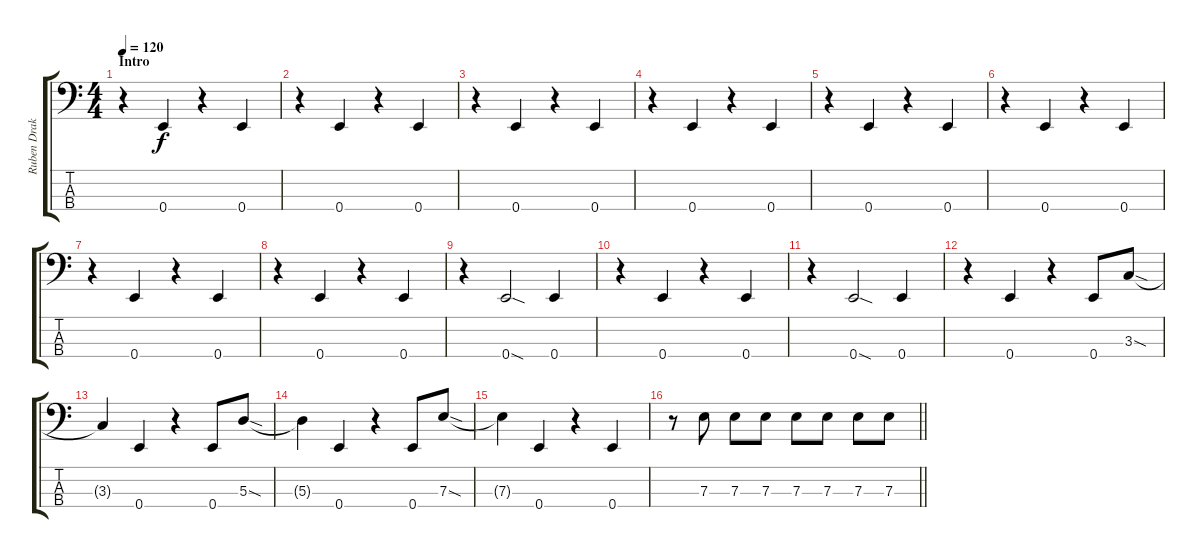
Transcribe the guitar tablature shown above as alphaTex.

\track ("Ruben Drake" "Ruben Drak") {instrument electricbasspick}
\staff {score tabs}
\tuning (G2 D2 A1 E1) {hide}
\ts (4 4)
\section ("" "Intro")
\tempo 120
\clef f4
\ks c
r.4{dy f instrument electricbasspick} 0.4.4 r.4 0.4.4 |
r.4 0.4.4 r.4 0.4.4 |
r.4 0.4.4 r.4 0.4.4 |
r.4 0.4.4 r.4 0.4.4 |
r.4 0.4.4 r.4 0.4.4 |
r.4 0.4.4 r.4 0.4.4 |
r.4 0.4.4 r.4 0.4.4 |
r.4 0.4.4 r.4 0.4.4 |
r.4 0.4{sod}.2 0.4.4 |
r.4 0.4.4 r.4 0.4.4 |
r.4 0.4{sod}.2 0.4.4 |
r.4 0.4.4 r.4 0.4.8 3.3{sod}.8 |
3.3{t}.4 0.4.4 r.4 0.4.8 5.3{sod}.8 |
5.3{t}.4 0.4.4 r.4 0.4.8 7.3{sod}.8 |
7.3{t}.4 0.4.4 r.4 0.4.4 |
\barLineRight lightlight
r.8 7.3.8 7.3.8 7.3.8 7.3.8 7.3.8 7.3.8 7.3.8
